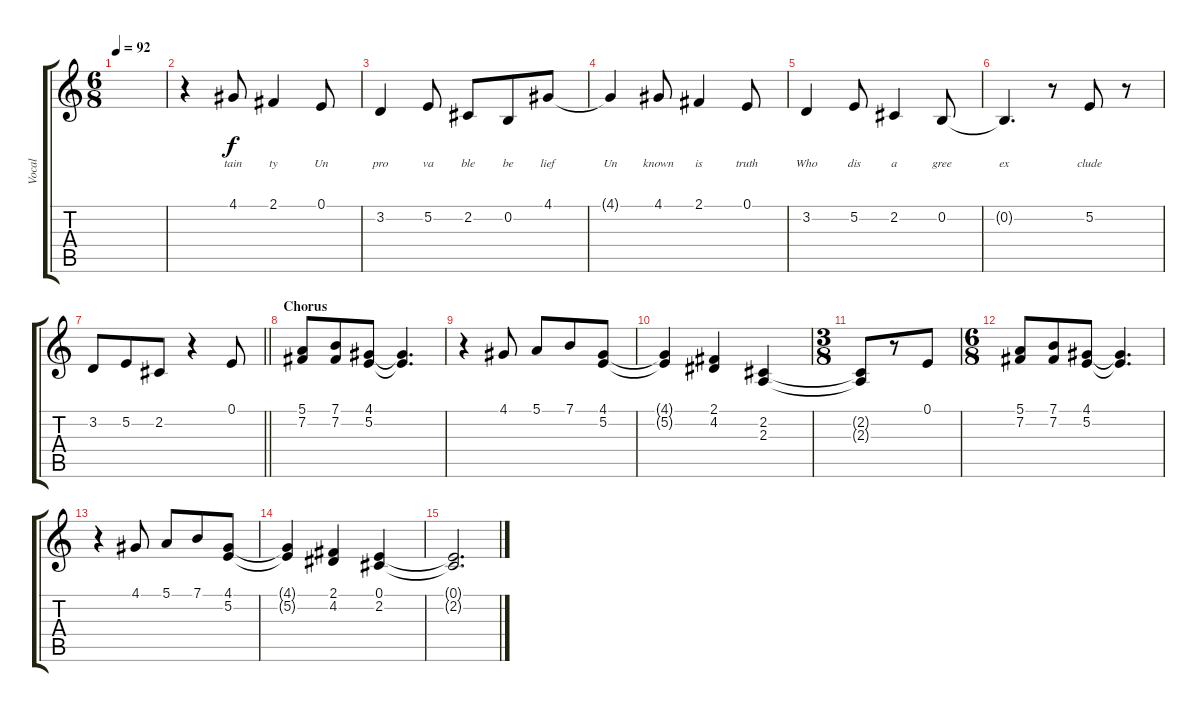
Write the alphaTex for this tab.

\track ("Vocal" "Vocal") {instrument acousticgrandpiano}
\staff {score tabs}
\tuning (E4 B3 G3 D3 A2 E2) {hide}
\ts (6 8)
\tempo 92
\clef g2
\ks c
|
r.4 4.1.8{lyrics (0 "tain") lyrics (1 "") lyrics (2 "") lyrics (3 "") lyrics (4 "")} 2.1.4{lyrics (0 "ty") lyrics (1 "") lyrics (2 "") lyrics (3 "") lyrics (4 "")} 0.1.8{lyrics (0 "Un") lyrics (1 "") lyrics (2 "") lyrics (3 "") lyrics (4 "")} |
3.2.4{lyrics (0 "pro") lyrics (1 "") lyrics (2 "") lyrics (3 "") lyrics (4 "")} 5.2.8{lyrics (0 "va") lyrics (1 "") lyrics (2 "") lyrics (3 "") lyrics (4 "")} 2.2.8{lyrics (0 "ble") lyrics (1 "") lyrics (2 "") lyrics (3 "") lyrics (4 "")} 0.2.8{lyrics (0 "be") lyrics (1 "") lyrics (2 "") lyrics (3 "") lyrics (4 "")} 4.1.8{lyrics (0 "lief") lyrics (1 "") lyrics (2 "") lyrics (3 "") lyrics (4 "")} |
4.1{t}.4{lyrics (0 "Un") lyrics (1 "") lyrics (2 "") lyrics (3 "") lyrics (4 "")} 4.1.8{lyrics (0 "known") lyrics (1 "") lyrics (2 "") lyrics (3 "") lyrics (4 "")} 2.1.4{lyrics (0 "is") lyrics (1 "") lyrics (2 "") lyrics (3 "") lyrics (4 "")} 0.1.8{lyrics (0 "truth") lyrics (1 "") lyrics (2 "") lyrics (3 "") lyrics (4 "")} |
3.2.4{lyrics (0 "Who") lyrics (1 "") lyrics (2 "") lyrics (3 "") lyrics (4 "")} 5.2.8{lyrics (0 "dis") lyrics (1 "") lyrics (2 "") lyrics (3 "") lyrics (4 "")} 2.2.4{lyrics (0 "a") lyrics (1 "") lyrics (2 "") lyrics (3 "") lyrics (4 "")} 0.2.8{lyrics (0 "gree") lyrics (1 "") lyrics (2 "") lyrics (3 "") lyrics (4 "")} |
0.2{t}.4{d lyrics (0 "ex") lyrics (1 "") lyrics (2 "") lyrics (3 "") lyrics (4 "")} r.8 5.2.8{lyrics (0 "clude") lyrics (1 "") lyrics (2 "") lyrics (3 "") lyrics (4 "")} r.8 |
\barLineRight lightlight
3.2.8 5.2.8 2.2.8 r.4 0.1.8 |
\section ("" "Chorus")
(5.1 7.2).8 (7.1 7.2).8 (4.1 5.2).8 (4.1{t} 5.2{t}).4{d} |
r.4 4.1.8 5.1.8 7.1.8 (4.1 5.2).8 |
(4.1{t} 5.2{t}).4 (2.1 4.2).4 (2.2 2.3).4 |
\ts (3 8)
(2.2{t} 2.3{t}).8 r.8 0.1.8 |
\ts (6 8)
(5.1 7.2).8 (7.1 7.2).8 (4.1 5.2).8 (4.1{t} 5.2{t}).4{d} |
r.4 4.1.8 5.1.8 7.1.8 (4.1 5.2).8 |
(4.1{t} 5.2{t}).4 (2.1 4.2).4 (0.1 2.2).4 |
(0.1{t} 2.2{t}).2{d}
